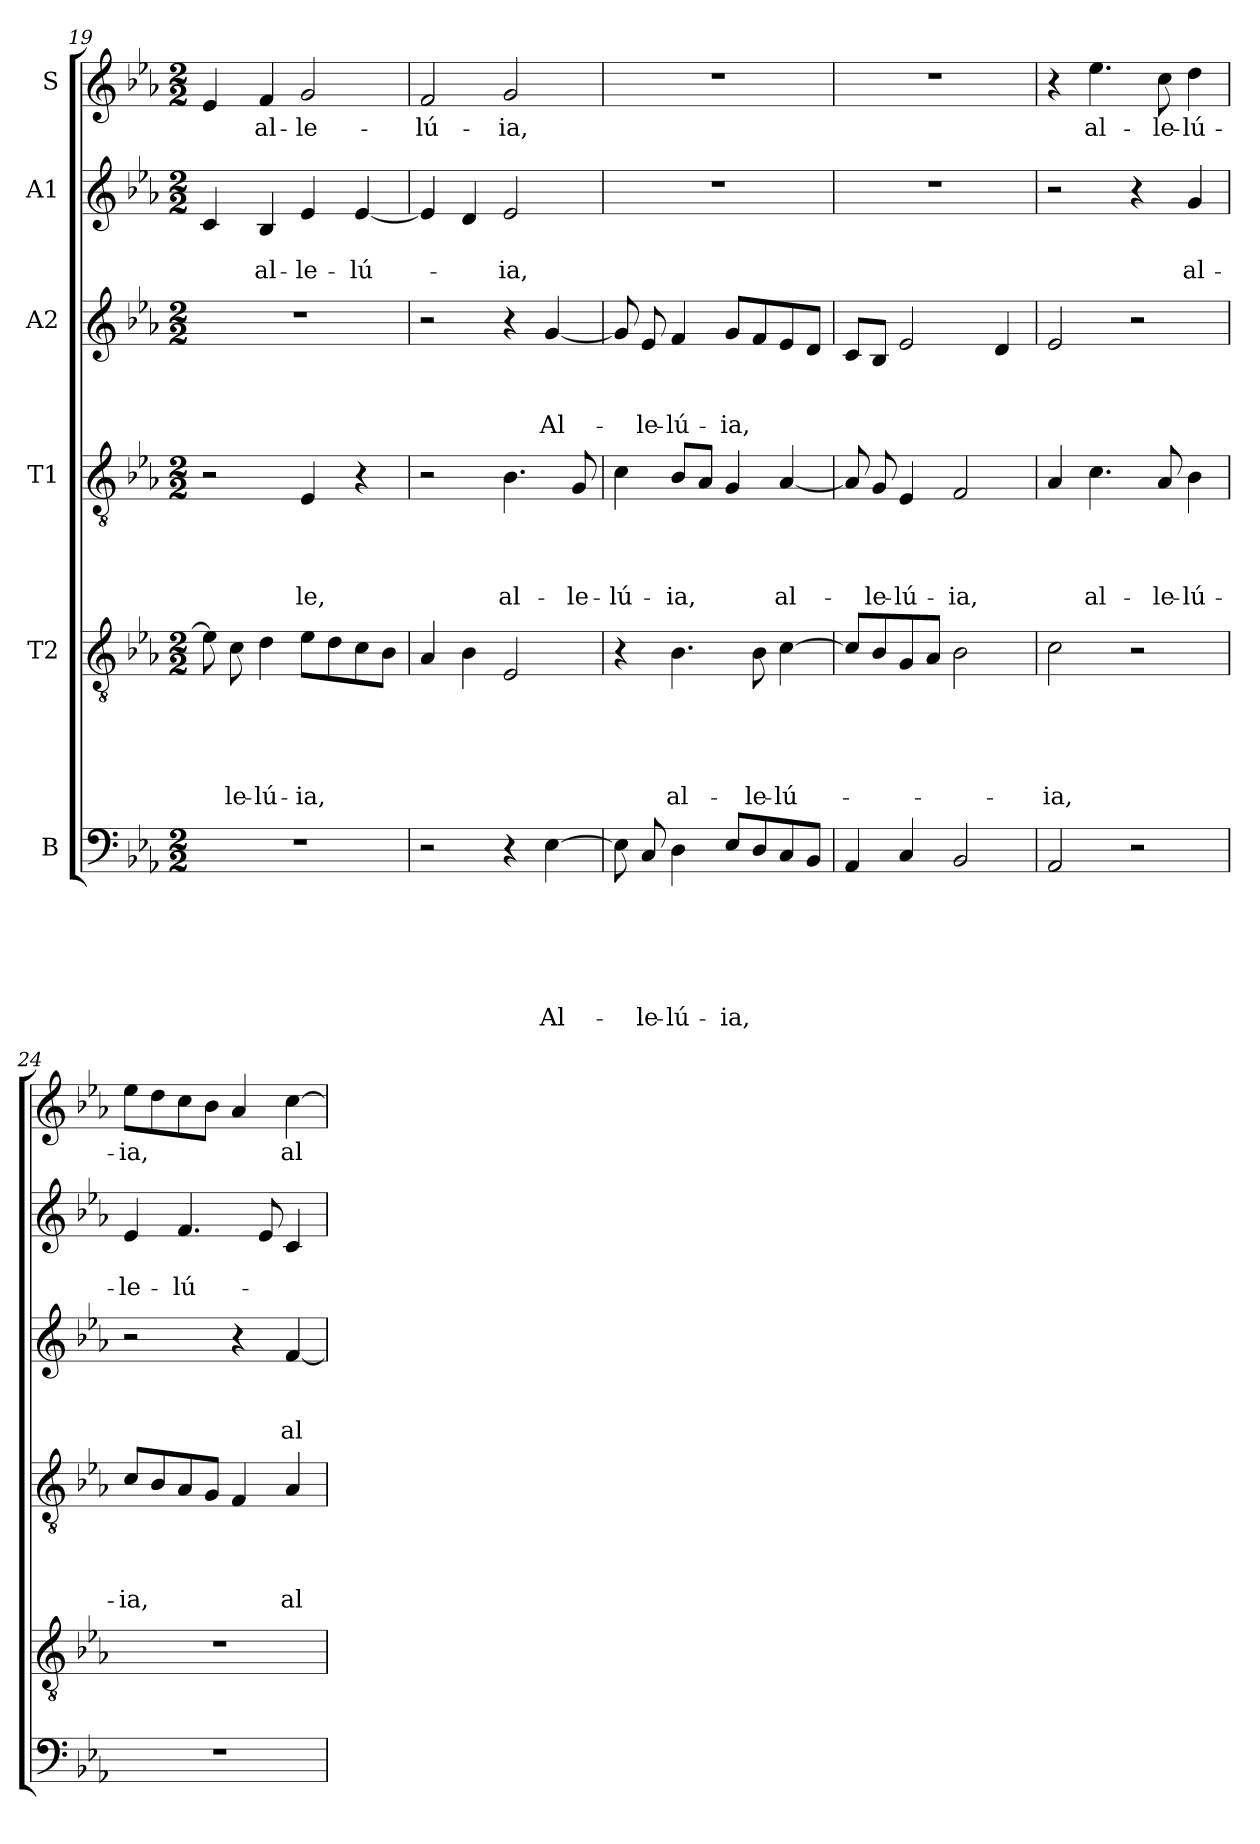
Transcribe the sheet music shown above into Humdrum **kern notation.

**kern	**text	**text	**text	**text	**text	**text	**kern	**text	**text	**text	**text	**text	**kern	**text	**text	**text	**text	**kern	**text	**text	**text	**kern	**text	**text	**kern	**text
*part6	*part6	*part6	*part6	*part6	*part6	*part6	*part5	*part5	*part5	*part5	*part5	*part5	*part4	*part4	*part4	*part4	*part4	*part3	*part3	*part3	*part3	*part2	*part2	*part2	*part1	*part1
*staff6	*staff6	*staff6	*staff6	*staff6	*staff6	*staff6	*staff5	*staff5	*staff5	*staff5	*staff5	*staff5	*staff4	*staff4	*staff4	*staff4	*staff4	*staff3	*staff3	*staff3	*staff3	*staff2	*staff2	*staff2	*staff1	*staff1
*I"B	*	*	*	*	*	*	*I"T2	*	*	*	*	*	*I"T1	*	*	*	*	*I"A2	*	*	*	*I"A1	*	*	*I"S	*
*clefF4	*	*	*	*	*	*	*clefGv2	*	*	*	*	*	*clefGv2	*	*	*	*	*clefG2	*	*	*	*clefG2	*	*	*clefG2	*
*k[b-e-a-]	*	*	*	*	*	*	*k[b-e-a-]	*	*	*	*	*	*k[b-e-a-]	*	*	*	*	*k[b-e-a-]	*	*	*	*k[b-e-a-]	*	*	*k[b-e-a-]	*
*E-:	*	*	*	*	*	*	*E-:	*	*	*	*	*	*E-:	*	*	*	*	*E-:	*	*	*	*E-:	*	*	*E-:	*
*M2/2	*	*	*	*	*	*	*M2/2	*	*	*	*	*	*M2/2	*	*	*	*	*M2/2	*	*	*	*M2/2	*	*	*M2/2	*
=19	=19	=19	=19	=19	=19	=19	=19	=19	=19	=19	=19	=19	=19	=19	=19	=19	=19	=19	=19	=19	=19	=19	=19	=19	=19	=19
1r	.	.	.	.	.	.	8e-\]	.	.	.	.	.	2r	.	.	.	.	1r	.	.	.	4c/	.	.	4e-/	.
!	!	!	!	!	!	!	!	!	!	!	!	!LO:LY:b	!	!	!	!	!	!	!	!	!	!	!	!	!	!
.	.	.	.	.	.	.	8c\	.	.	.	.	-le-	.	.	.	.	.	.	.	.	.	.	.	.	.	.
!	!	!	!	!	!	!	!	!	!	!	!	!LO:LY:b	!	!	!	!	!	!	!	!	!	!	!	!LO:LY:b	!	!LO:LY:b
.	.	.	.	.	.	.	4d\	.	.	.	.	-lú-	.	.	.	.	.	.	.	.	.	4B-/	.	al-	4f/	al-
!	!	!	!	!	!	!	!	!	!	!	!	!LO:LY:b	!	!	!	!	!LO:LY:b	!	!	!	!	!	!	!LO:LY:b	!	!LO:LY:b
.	.	.	.	.	.	.	8e-\L	.	.	.	.	-ia,	4E-/	.	.	.	le,	.	.	.	.	4e-/	.	-le-	2g/	-le-
.	.	.	.	.	.	.	8d\	.	.	.	.	.	.	.	.	.	.	.	.	.	.	.	.	.	.	.
!	!	!	!	!	!	!	!	!	!	!	!	!	!	!	!	!	!	!	!	!	!	!	!	!LO:LY:b	!	!
.	.	.	.	.	.	.	8c\	.	.	.	.	.	4r	.	.	.	.	.	.	.	.	[4e-/	.	-lú-	.	.
.	.	.	.	.	.	.	8B-\J	.	.	.	.	.	.	.	.	.	.	.	.	.	.	.	.	.	.	.
=20	=20	=20	=20	=20	=20	=20	=20	=20	=20	=20	=20	=20	=20	=20	=20	=20	=20	=20	=20	=20	=20	=20	=20	=20	=20	=20
!	!	!	!	!	!	!	!	!	!	!	!	!	!	!	!	!	!	!	!	!	!	!	!	!	!	!LO:LY:b
2r	.	.	.	.	.	.	4A-/	.	.	.	.	.	2r	.	.	.	.	2r	.	.	.	4e-/]	.	.	2f/	-lú-
.	.	.	.	.	.	.	4B-\	.	.	.	.	.	.	.	.	.	.	.	.	.	.	4d/	.	.	.	.
!	!	!	!	!	!	!	!	!	!	!	!	!	!	!	!	!	!LO:LY:b	!	!	!	!	!	!	!LO:LY:b	!	!LO:LY:b
4r	.	.	.	.	.	.	2E-/	.	.	.	.	.	4.B-\	.	.	.	al-	4r	.	.	.	2e-/	.	-ia,	2g/	-ia,
!	!	!	!	!	!	!LO:LY:b	!	!	!	!	!	!	!	!	!	!	!	!	!	!	!LO:LY:b	!	!	!	!	!
[4E-\	.	.	.	.	.	Al-	.	.	.	.	.	.	.	.	.	.	.	[4g/	.	.	Al-	.	.	.	.	.
!	!	!	!	!	!	!	!	!	!	!	!	!	!	!	!	!	!LO:LY:b	!	!	!	!	!	!	!	!	!
.	.	.	.	.	.	.	.	.	.	.	.	.	8G/	.	.	.	-le-	.	.	.	.	.	.	.	.	.
=21	=21	=21	=21	=21	=21	=21	=21	=21	=21	=21	=21	=21	=21	=21	=21	=21	=21	=21	=21	=21	=21	=21	=21	=21	=21	=21
!	!	!	!	!	!	!	!	!	!	!	!	!	!	!	!	!	!LO:LY:b	!	!	!	!	!	!	!	!	!
8E-\]	.	.	.	.	.	.	4r	.	.	.	.	.	4c\	.	.	.	-lú-	8g/]	.	.	.	1r	.	.	1r	.
!	!	!	!	!	!	!LO:LY:b	!	!	!	!	!	!	!	!	!	!	!	!	!	!	!LO:LY:b	!	!	!	!	!
8C/	.	.	.	.	.	-le-	.	.	.	.	.	.	.	.	.	.	.	8e-/	.	.	-le-	.	.	.	.	.
!	!	!	!	!	!	!LO:LY:b	!	!	!	!	!	!LO:LY:b	!	!	!	!	!LO:LY:b	!	!	!	!LO:LY:b	!	!	!	!	!
4D\	.	.	.	.	.	-lú-	4.B-\	.	.	.	.	al-	8B-/L	.	.	.	-ia,	4f/	.	.	-lú-	.	.	.	.	.
.	.	.	.	.	.	.	.	.	.	.	.	.	8A-/J	.	.	.	.	.	.	.	.	.	.	.	.	.
!	!	!	!	!	!	!LO:LY:b	!	!	!	!	!	!	!	!	!	!	!	!	!	!	!LO:LY:b	!	!	!	!	!
8E-/L	.	.	.	.	.	-ia,	.	.	.	.	.	.	4G/	.	.	.	.	8g/L	.	.	-ia,	.	.	.	.	.
!	!	!	!	!	!	!	!	!	!	!	!	!LO:LY:b	!	!	!	!	!	!	!	!	!	!	!	!	!	!
8D/	.	.	.	.	.	.	8B-\	.	.	.	.	-le-	.	.	.	.	.	8f/	.	.	.	.	.	.	.	.
!	!	!	!	!	!	!	!	!	!	!	!	!LO:LY:b	!	!	!	!	!LO:LY:b	!	!	!	!	!	!	!	!	!
8C/	.	.	.	.	.	.	[4c\	.	.	.	.	-lú-	[4A-/	.	.	.	al-	8e-/	.	.	.	.	.	.	.	.
8BB-/J	.	.	.	.	.	.	.	.	.	.	.	.	.	.	.	.	.	8d/J	.	.	.	.	.	.	.	.
=22	=22	=22	=22	=22	=22	=22	=22	=22	=22	=22	=22	=22	=22	=22	=22	=22	=22	=22	=22	=22	=22	=22	=22	=22	=22	=22
4AA-/	.	.	.	.	.	.	8c/L]	.	.	.	.	.	8A-/]	.	.	.	.	8c/L	.	.	.	1r	.	.	1r	.
!	!	!	!	!	!	!	!	!	!	!	!	!	!	!	!	!	!LO:LY:b	!	!	!	!	!	!	!	!	!
.	.	.	.	.	.	.	8B-/	.	.	.	.	.	8G/	.	.	.	-le-	8B-/J	.	.	.	.	.	.	.	.
!	!	!	!	!	!	!	!	!	!	!	!	!	!	!	!	!	!LO:LY:b	!	!	!	!	!	!	!	!	!
4C/	.	.	.	.	.	.	8G/	.	.	.	.	.	4E-/	.	.	.	-lú-	2e-/	.	.	.	.	.	.	.	.
.	.	.	.	.	.	.	8A-/J	.	.	.	.	.	.	.	.	.	.	.	.	.	.	.	.	.	.	.
!	!	!	!	!	!	!	!	!	!	!	!	!	!	!	!	!	!LO:LY:b	!	!	!	!	!	!	!	!	!
2BB-/	.	.	.	.	.	.	2B-\	.	.	.	.	.	2F/	.	.	.	-ia,	.	.	.	.	.	.	.	.	.
.	.	.	.	.	.	.	.	.	.	.	.	.	.	.	.	.	.	4d/	.	.	.	.	.	.	.	.
!!LO:PB:g=z
=23	=23	=23	=23	=23	=23	=23	=23	=23	=23	=23	=23	=23	=23	=23	=23	=23	=23	=23	=23	=23	=23	=23	=23	=23	=23	=23
!	!	!	!	!	!	!	!	!	!	!	!	!LO:LY:b	!	!	!	!	!	!	!	!	!	!	!	!	!	!
2AA-/	.	.	.	.	.	.	2c\	.	.	.	.	-ia,	4A-/	.	.	.	.	2e-/	.	.	.	2r	.	.	4r	.
!	!	!	!	!	!	!	!	!	!	!	!	!	!	!	!	!	!LO:LY:b	!	!	!	!	!	!	!	!	!LO:LY:b
.	.	.	.	.	.	.	.	.	.	.	.	.	4.c\	.	.	.	al-	.	.	.	.	.	.	.	4.ee-\	al-
2r	.	.	.	.	.	.	2r	.	.	.	.	.	.	.	.	.	.	2r	.	.	.	4r	.	.	.	.
!	!	!	!	!	!	!	!	!	!	!	!	!	!	!	!	!	!LO:LY:b	!	!	!	!	!	!	!	!	!LO:LY:b
.	.	.	.	.	.	.	.	.	.	.	.	.	8A-/	.	.	.	-le-	.	.	.	.	.	.	.	8cc\	-le-
!	!	!	!	!	!	!	!	!	!	!	!	!	!	!	!	!	!LO:LY:b	!	!	!	!	!	!	!LO:LY:b	!	!LO:LY:b
.	.	.	.	.	.	.	.	.	.	.	.	.	4B-\	.	.	.	-lú-	.	.	.	.	4g/	.	al-	4dd\	-lú-
=24	=24	=24	=24	=24	=24	=24	=24	=24	=24	=24	=24	=24	=24	=24	=24	=24	=24	=24	=24	=24	=24	=24	=24	=24	=24	=24
!	!	!	!	!	!	!	!	!	!	!	!	!	!	!	!	!	!LO:LY:b	!	!	!	!	!	!	!LO:LY:b	!	!LO:LY:b
1r	.	.	.	.	.	.	1r	.	.	.	.	.	8c/L	.	.	.	-ia,	2r	.	.	.	4e-/	.	-le-	8ee-\L	-ia,
.	.	.	.	.	.	.	.	.	.	.	.	.	8B-/	.	.	.	.	.	.	.	.	.	.	.	8dd\	.
!	!	!	!	!	!	!	!	!	!	!	!	!	!	!	!	!	!	!	!	!	!	!	!	!LO:LY:b	!	!
.	.	.	.	.	.	.	.	.	.	.	.	.	8A-/	.	.	.	.	.	.	.	.	4.f/	.	-lú-	8cc\	.
.	.	.	.	.	.	.	.	.	.	.	.	.	8G/J	.	.	.	.	.	.	.	.	.	.	.	8b-\J	.
.	.	.	.	.	.	.	.	.	.	.	.	.	4F/	.	.	.	.	4r	.	.	.	.	.	.	4a-/	.
.	.	.	.	.	.	.	.	.	.	.	.	.	.	.	.	.	.	.	.	.	.	8e-/	.	.	.	.
!	!	!	!	!	!	!	!	!	!	!	!	!	!	!	!	!	!LO:LY:b	!	!	!	!LO:LY:b	!	!	!	!	!LO:LY:b
.	.	.	.	.	.	.	.	.	.	.	.	.	4A-/	.	.	.	al-	[4f/	.	.	al-	4c/	.	.	[4cc\	al-
=	=	=	=	=	=	=	=	=	=	=	=	=	=	=	=	=	=	=	=	=	=	=	=	=	=	=
*-	*-	*-	*-	*-	*-	*-	*-	*-	*-	*-	*-	*-	*-	*-	*-	*-	*-	*-	*-	*-	*-	*-	*-	*-	*-	*-
